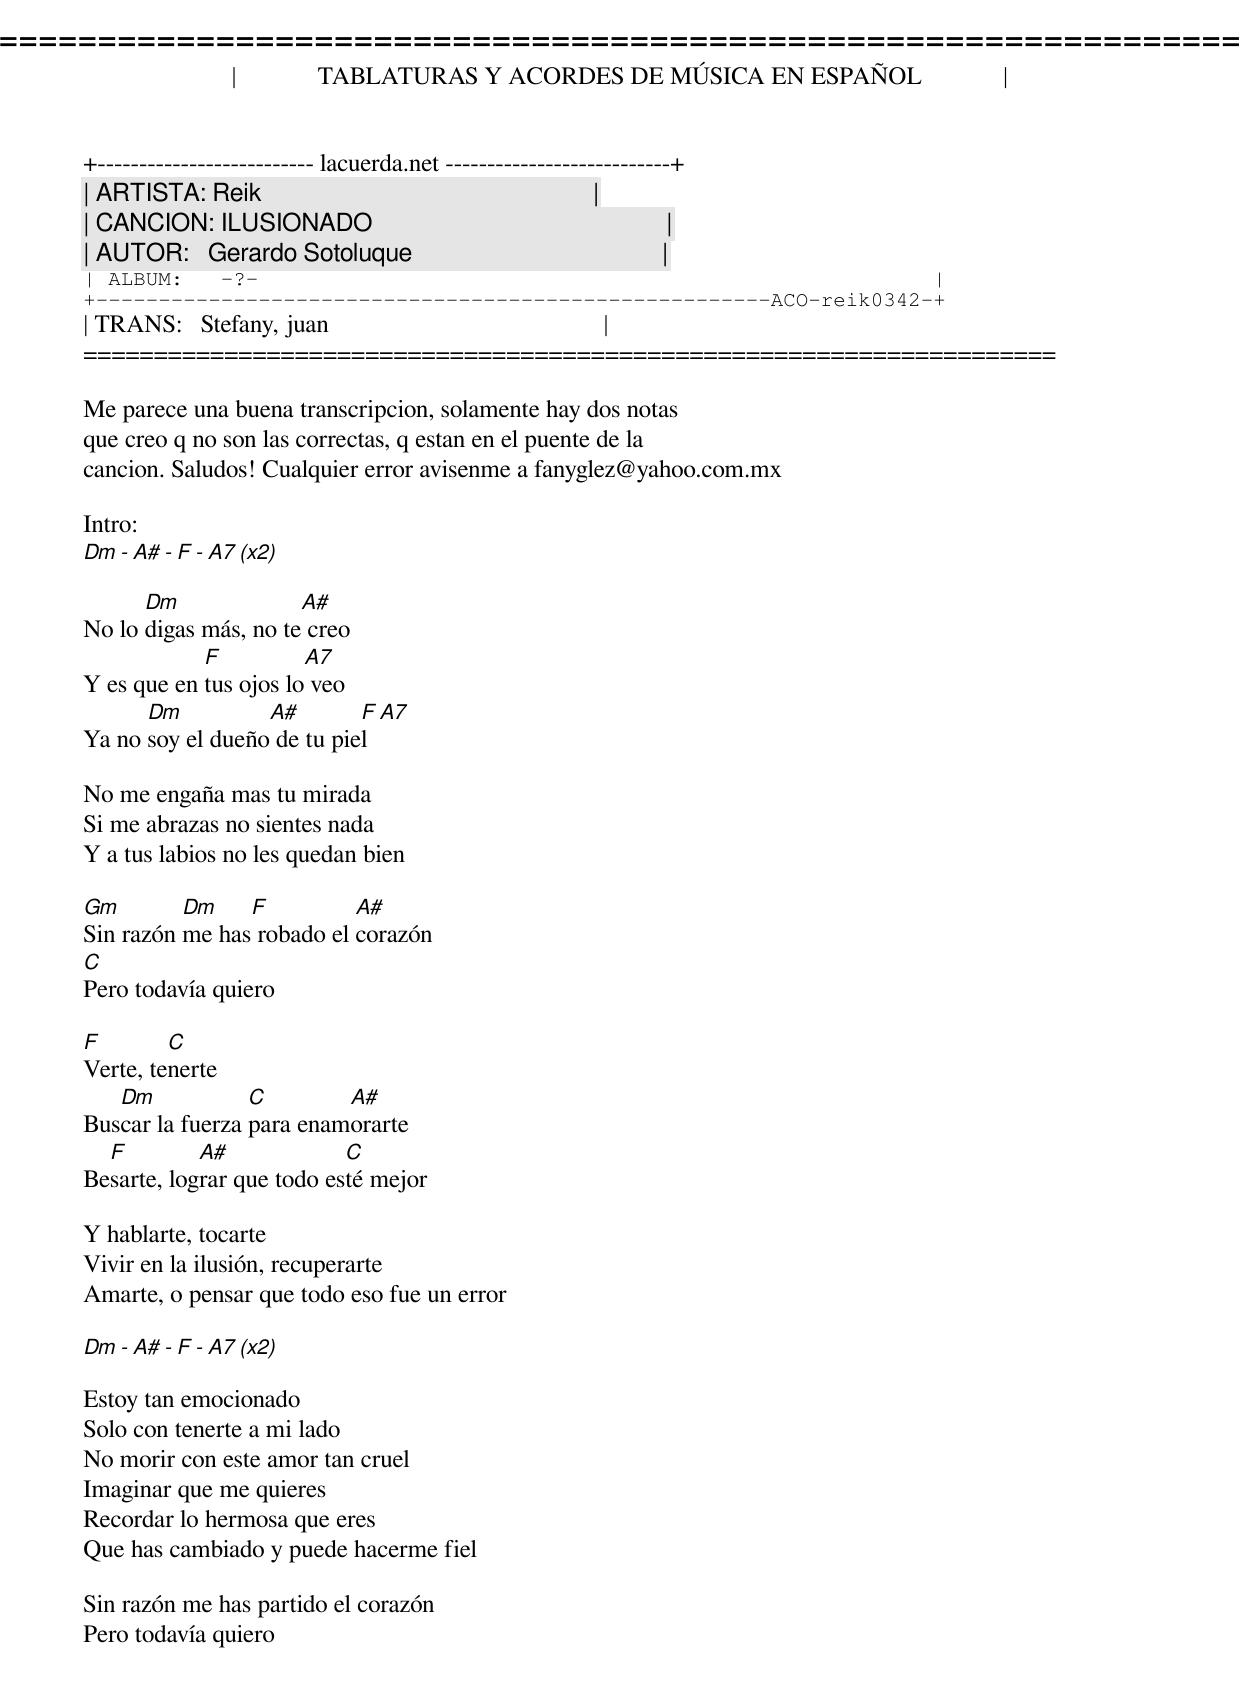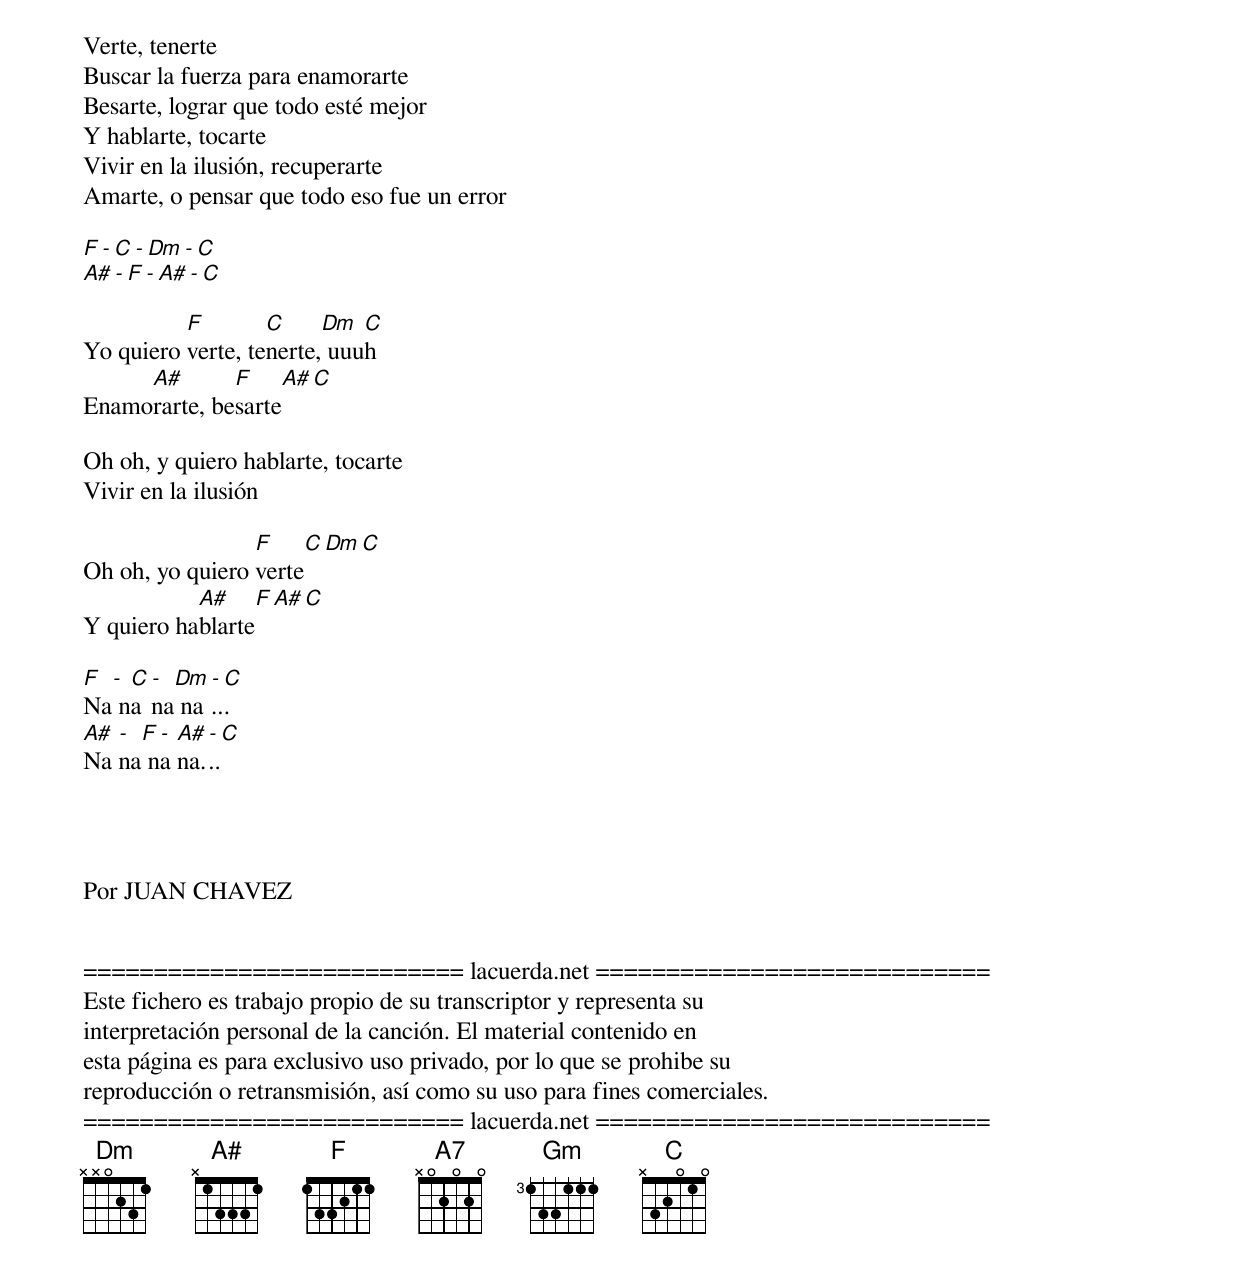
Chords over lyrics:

=====================================================================
|             TABLATURAS Y ACORDES DE MÚSICA EN ESPAÑOL             |
+-------------------------- lacuerda.net ---------------------------+
| ARTISTA: Reik                                                     |
| CANCION: ILUSIONADO                                               |
| AUTOR:   Gerardo Sotoluque                                        |
| ALBUM:   -?-                                                      |
+------------------------------------------------------ACO-reik0342-+
| TRANS:   Stefany, juan                                            |
=====================================================================

Me parece una buena transcripcion, solamente hay dos notas
que creo q no son las correctas, q estan en el puente de la
cancion. Saludos! Cualquier error avisenme a fanyglez@yahoo.com.mx

Intro:
Dm - A# - F - A7 (x2)

      Dm              A#
No lo digas más, no te creo
            F          A7
Y es que en tus ojos lo veo
      Dm          A#        F  A7
Ya no soy el dueño de tu piel

No me engaña mas tu mirada
Si me abrazas no sientes nada
Y a tus labios no les quedan bien

Gm        Dm    F          A#
Sin razón me has robado el corazón
C
Pero todavía quiero

F        C
Verte, tenerte
   Dm            C        A#
Buscar la fuerza para enamorarte
  F         A#             C
Besarte, lograr que todo esté mejor

Y hablarte, tocarte
Vivir en la ilusión, recuperarte
Amarte, o pensar que todo eso fue un error

Dm - A# - F - A7 (x2)

Estoy tan emocionado
Solo con tenerte a mi lado
No morir con este amor tan cruel
Imaginar que me quieres
Recordar lo hermosa que eres
Que has cambiado y puede hacerme fiel

Sin razón me has partido el corazón
Pero todavía quiero

Verte, tenerte
Buscar la fuerza para enamorarte
Besarte, lograr que todo esté mejor
Y hablarte, tocarte
Vivir en la ilusión, recuperarte
Amarte, o pensar que todo eso fue un error

F - C - Dm - C
A# - F - A# - C

          F        C     Dm  C
Yo quiero verte, tenerte, uuuh
     A#       F     A#  C
Enamorarte, besarte

Oh oh, y quiero hablarte, tocarte
Vivir en la ilusión

                 F      C  Dm  C
Oh oh, yo quiero verte
           A#     F    A#  C
Y quiero hablarte

F - C - Dm - C
Na na na na...
A# - F - A# - C
Na na na na...




Por JUAN CHAVEZ


=========================== lacuerda.net ============================
Este fichero es trabajo propio de su transcriptor y representa su
interpretación personal de la canción. El material contenido en
esta página es para exclusivo uso privado, por lo que se prohibe su
reproducción o retransmisión, así como su uso para fines comerciales.
=========================== lacuerda.net ============================
